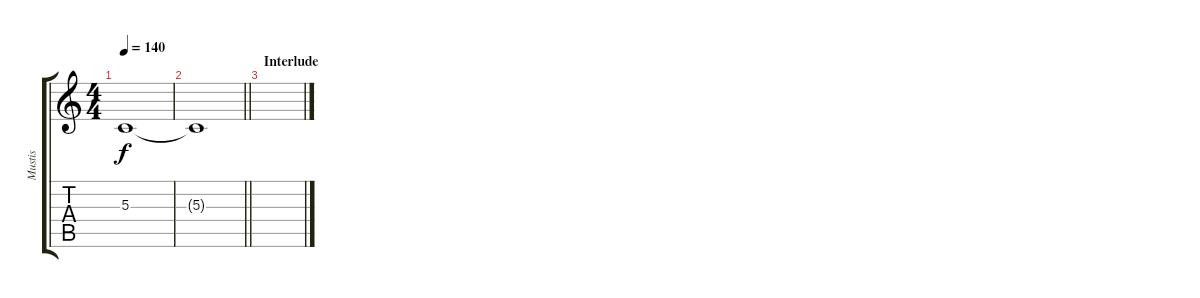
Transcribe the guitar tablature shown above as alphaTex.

\track ("Mustis" "Mustis") {instrument stringensemble1}
\staff {score tabs}
\tuning (E4 B3 G3 D3 A2 E2) {hide}
\ts (4 4)
\tempo 140
\clef g2
\ks c
5.3.1{dy f} |
\barLineRight lightlight
5.3{t}.1 |
\section ("" "Interlude")
